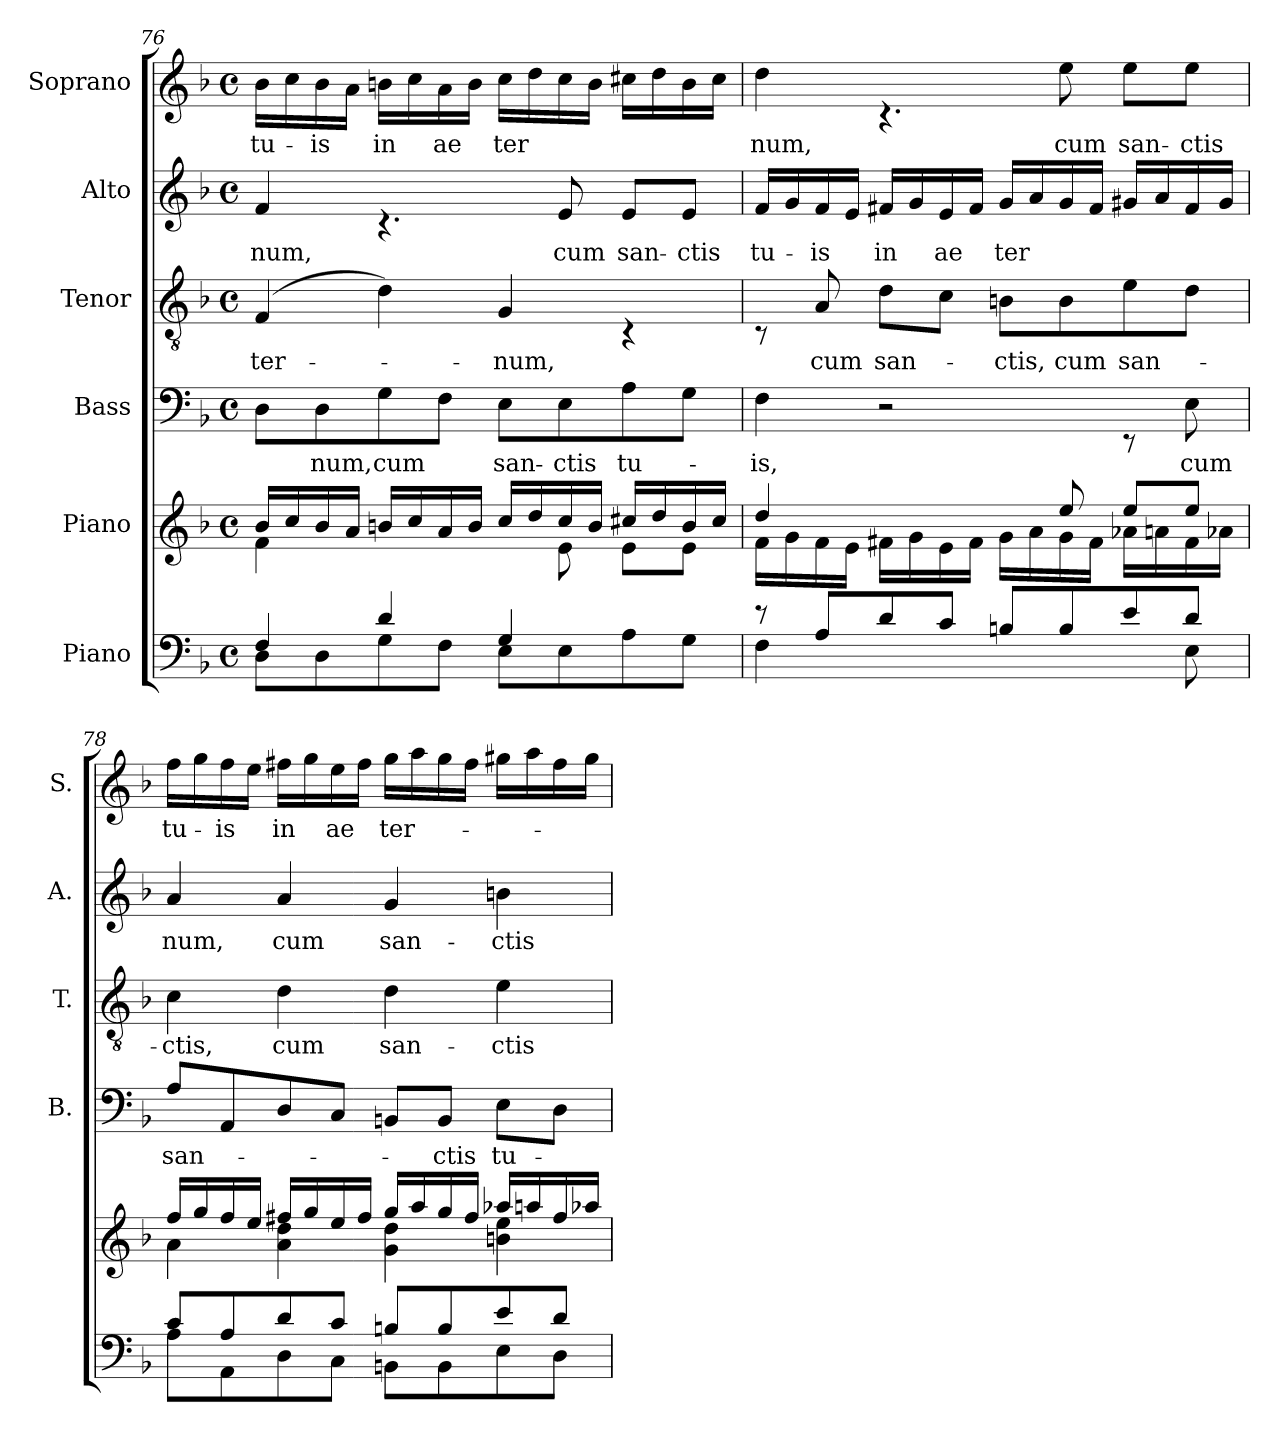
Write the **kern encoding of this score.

**kern	**kern	**kern	**text	**kern	**text	**kern	**text	**kern	**text
*part6	*part5	*part4	*part4	*part3	*part3	*part2	*part2	*part1	*part1
*staff6	*staff5	*staff4	*staff4	*staff3	*staff3	*staff2	*staff2	*staff1	*staff1
*I"Piano	*I"Piano	*I"Bass	*	*I"Tenor	*	*I"Alto	*	*I"Soprano	*
*	*	*I'B.	*	*I'T.	*	*I'A.	*	*I'S.	*
!!LO:LB:g=z
*clefF4	*clefG2	*clefF4	*	*clefGv2	*	*clefG2	*	*clefG2	*
*k[b-]	*k[b-]	*k[b-]	*	*k[b-]	*	*k[b-]	*	*k[b-]	*
*F:	*F:	*F:	*	*F:	*	*F:	*	*F:	*
*M4/4	*M4/4	*M4/4	*	*M4/4	*	*M4/4	*	*M4/4	*
*met(c)	*met(c)	*met(c)	*	*met(c)	*	*met(c)	*	*met(c)	*
=76	=76	=76	=76	=76	=76	=76	=76	=76	=76
*^	*^	*	*	*	*	*	*	*	*
!	!	!	!	!	!	!	!LO:LY:b	!	!LO:LY:b	!	!LO:LY:b
4F/	8D\L	16b-/LL	4f\	8D\L	.	(<4F/	-ter-	4f/	-num,	16b-\LL	tu-
.	.	16cc/	.	.	.	.	.	.	.	16cc\	.
!	!	!	!	!	!LO:LY:b	!	!	!	!	!	!LO:LY:b
.	8D\	16b-/	.	8D\	num,	.	.	.	.	16b-\	-is
.	.	16a/JJ	.	.	.	.	.	.	.	16a\JJ	.
!	!	!	!	!	!LO:LY:b	!	!	!	!	!	!LO:LY:b
4d/	8G\	16bn/LL	4.ryy	8G\	cum	4d\)	.	4.rc	.	16bn\LL	in
.	.	16cc/	.	.	.	.	.	.	.	16cc\	.
!	!	!	!	!	!	!	!	!	!	!	!LO:LY:b
.	8F\J	16a/	.	8F\J	.	.	.	.	.	16a\	ae
.	.	16b/JJ	.	.	.	.	.	.	.	16b\JJ	.
!	!	!	!	!	!LO:LY:b	!	!LO:LY:b	!	!	!	!LO:LY:b
4G/	8E\L	16cc/LL	.	8E\L	san-	4G/	-num,	.	.	16cc\LL	ter
.	.	16dd/	.	.	.	.	.	.	.	16dd\	.
!	!	!	!	!	!LO:LY:b	!	!	!	!LO:LY:b	!	!
.	8E\	16cc/	8e\	8E\	-ctis	.	.	8e/	cum	16cc\	.
.	.	16b/JJ	.	.	.	.	.	.	.	16b\JJ	.
!	!	!	!	!	!LO:LY:b	!	!	!	!LO:LY:b	!	!
4ryy	8A\	16cc#X/LL	8e\L	8A\	tu-	4rC	.	8e/L	san-	16cc#X\LL	.
.	.	16dd/	.	.	.	.	.	.	.	16dd\	.
!	!	!	!	!	!	!	!	!	!LO:LY:b	!	!
.	8G\J	16b/	8e\J	8G\J	.	.	.	8e/J	-ctis	16b\	.
.	.	16cc#/JJ	.	.	.	.	.	.	.	16cc#\JJ	.
=77	=77	=77	=77	=77	=77	=77	=77	=77	=77	=77	=77
!	!	!	!	!	!LO:LY:b	!	!	!	!LO:LY:b	!	!LO:LY:b
8re	4F\	4dd/	16f\LL	4F\	-is,	8rC	.	16f/LL	tu-	4dd\	num,
.	.	.	16g\	.	.	.	.	16g/	.	.	.
!	!	!	!	!	!	!	!LO:LY:b	!	!LO:LY:b	!	!
8A/L	.	.	16f\	.	.	8A/	cum	16f/	-is	.	.
.	.	.	16e\JJ	.	.	.	.	16e/JJ	.	.	.
!	!	!	!	!	!	!	!LO:LY:b	!	!LO:LY:b	!	!
8d/	8ryy	4.ryy	16f#X\LL	2r	.	8d\L	san-	16f#X/LL	in	4.rc	.
.	.	.	16g\	.	.	.	.	16g/	.	.	.
*v	*v	*	*	*	*	*	*	*	*	*	*
!	!	!	!	!	!	!	!	!LO:LY:b	!	!
8c/J	.	16e\	.	.	8c\J	.	16e/	ae	.	.
.	.	16f#\JJ	.	.	.	.	16f#/JJ	.	.	.
!	!	!	!	!	!	!LO:LY:b	!	!LO:LY:b	!	!
8Bn/L	.	16g\LL	.	.	8Bn\L	-ctis,	16g/LL	ter	.	.
.	.	16a\	.	.	.	.	16a/	.	.	.
!	!	!	!	!	!	!LO:LY:b	!	!	!	!LO:LY:b
8B/	8ee/	16g\	.	.	8B\	cum	16g/	.	8ee\	cum
.	.	16f#\JJ	.	.	.	.	16f#/JJ	.	.	.
!	!	!	!	!	!	!LO:LY:b	!	!	!	!LO:LY:b
8e/	8ee/L	16a-X\LL	8rEE	.	8e\	san-	16g#X/LL	.	8ee\L	san-
.	.	16an\	.	.	.	.	16a/	.	.	.
*^	*	*	*	*	*	*	*	*	*	*
!	!	!	!	!	!LO:LY:b	!	!	!	!	!	!LO:LY:b
8d/J	8E\	8ee/J	16f#\	8E\	cum	8d\J	.	16f#/	.	8ee\J	-ctis
.	.	.	16a-X\JJ	.	.	.	.	16g#/JJ	.	.	.
=78	=78	=78	=78	=78	=78	=78	=78	=78	=78	=78	=78
!	!	!	!	!	!LO:LY:b	!	!LO:LY:b	!	!LO:LY:b	!	!LO:LY:b
8c/L	8A\L	16ff/LL	4a\	8A/L	san-	4c\	-ctis,	4a/	num,	16ff\LL	tu-
.	.	16gg/	.	.	.	.	.	.	.	16gg\	.
!	!	!	!	!	!	!	!	!	!	!	!LO:LY:b
8A/	8AA\	16ff/	.	8AA/	.	.	.	.	.	16ff\	-is
.	.	16ee/JJ	.	.	.	.	.	.	.	16ee\JJ	.
!	!	!	!	!	!	!	!LO:LY:b	!	!LO:LY:b	!	!LO:LY:b
8d/	8D\	16ff#X/LL	4a\ 4dd\	8D/	.	4d\	cum	4a/	cum	16ff#X\LL	in
.	.	16gg/	.	.	.	.	.	.	.	16gg\	.
!	!	!	!	!	!	!	!	!	!	!	!LO:LY:b
8c/J	8C\J	16ee/	.	8C/J	.	.	.	.	.	16ee\	ae
.	.	16ff#/JJ	.	.	.	.	.	.	.	16ff#\JJ	.
!	!	!	!	!	!	!	!LO:LY:b	!	!LO:LY:b	!	!LO:LY:b
8Bn/L	8BBn\L	16gg/LL	4g\ 4dd\	8BBn/L	.	4d\	san-	4g/	san-	16gg\LL	ter-
.	.	16aa/	.	.	.	.	.	.	.	16aa\	.
!	!	!	!	!	!LO:LY:b	!	!	!	!	!	!
8B/	8BB\	16gg/	.	8BB/J	-ctis	.	.	.	.	16gg\	.
.	.	16ff#/JJ	.	.	.	.	.	.	.	16ff#\JJ	.
!	!	!	!	!	!LO:LY:b	!	!LO:LY:b	!	!LO:LY:b	!	!
8e/	8E\	16aa-X/LL	4bn\ 4ee\	8E\L	tu-	4e\	-ctis	4bn\	-ctis	16gg#X\LL	.
.	.	16aan/	.	.	.	.	.	.	.	16aa\	.
8d/J	8D\J	16ff#/	.	8D\J	.	.	.	.	.	16ff#\	.
.	.	16aa-X/JJ	.	.	.	.	.	.	.	16gg#\JJ	.
*v	*v	*	*	*	*	*	*	*	*	*	*
*	*v	*v	*	*	*	*	*	*	*	*
=	=	=	=	=	=	=	=	=	=
*-	*-	*-	*-	*-	*-	*-	*-	*-	*-
